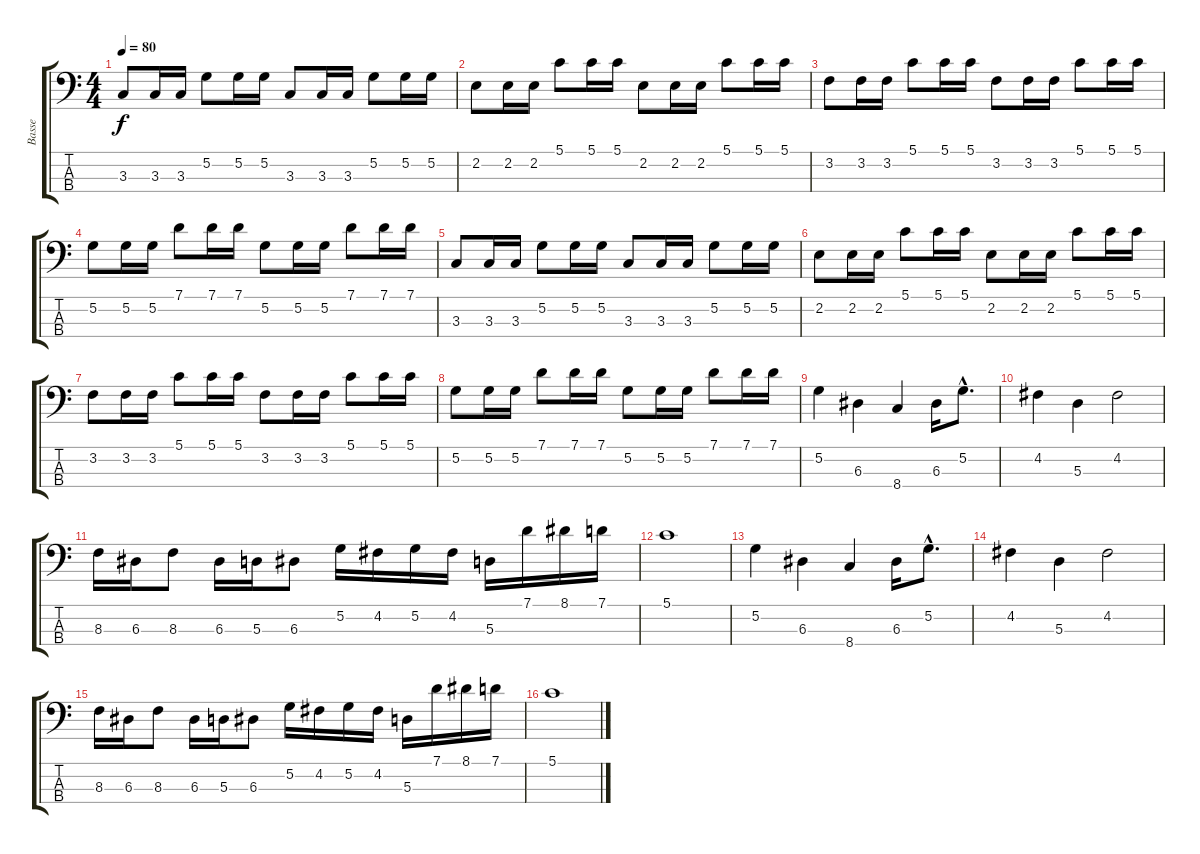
\track ("Basse" "Basse") {instrument electricbassfinger}
\staff {score tabs}
\tuning (G2 D2 A1 E1) {hide}
\ts (4 4)
\tempo 80
\clef f4
\ks c
3.3.8{dy f} 3.3.16 3.3.16 5.2.8 5.2.16 5.2.16 3.3.8 3.3.16 3.3.16 5.2.8 5.2.16 5.2.16 |
2.2.8 2.2.16 2.2.16 5.1.8 5.1.16 5.1.16 2.2.8 2.2.16 2.2.16 5.1.8 5.1.16 5.1.16 |
3.2.8 3.2.16 3.2.16 5.1.8 5.1.16 5.1.16 3.2.8 3.2.16 3.2.16 5.1.8 5.1.16 5.1.16 |
5.2.8 5.2.16 5.2.16 7.1.8 7.1.16 7.1.16 5.2.8 5.2.16 5.2.16 7.1.8 7.1.16 7.1.16 |
3.3.8 3.3.16 3.3.16 5.2.8 5.2.16 5.2.16 3.3.8 3.3.16 3.3.16 5.2.8 5.2.16 5.2.16 |
2.2.8 2.2.16 2.2.16 5.1.8 5.1.16 5.1.16 2.2.8 2.2.16 2.2.16 5.1.8 5.1.16 5.1.16 |
3.2.8 3.2.16 3.2.16 5.1.8 5.1.16 5.1.16 3.2.8 3.2.16 3.2.16 5.1.8 5.1.16 5.1.16 |
5.2.8 5.2.16 5.2.16 7.1.8 7.1.16 7.1.16 5.2.8 5.2.16 5.2.16 7.1.8 7.1.16 7.1.16 |
5.2.4 6.3.4 8.4.4 6.3.16 5.2{hac}.8{d} |
4.2.4 5.3.4 4.2.2 |
8.3.16 6.3.16 8.3.8 6.3.16 5.3.16 6.3.8 5.2.16 4.2.16 5.2.16 4.2.16 5.3.16 7.1.16 8.1.16 7.1.16 |
5.1.1 |
5.2.4 6.3.4 8.4.4 6.3.16 5.2{hac}.8{d} |
4.2.4 5.3.4 4.2.2 |
8.3.16 6.3.16 8.3.8 6.3.16 5.3.16 6.3.8 5.2.16 4.2.16 5.2.16 4.2.16 5.3.16 7.1.16 8.1.16 7.1.16 |
5.1.1
